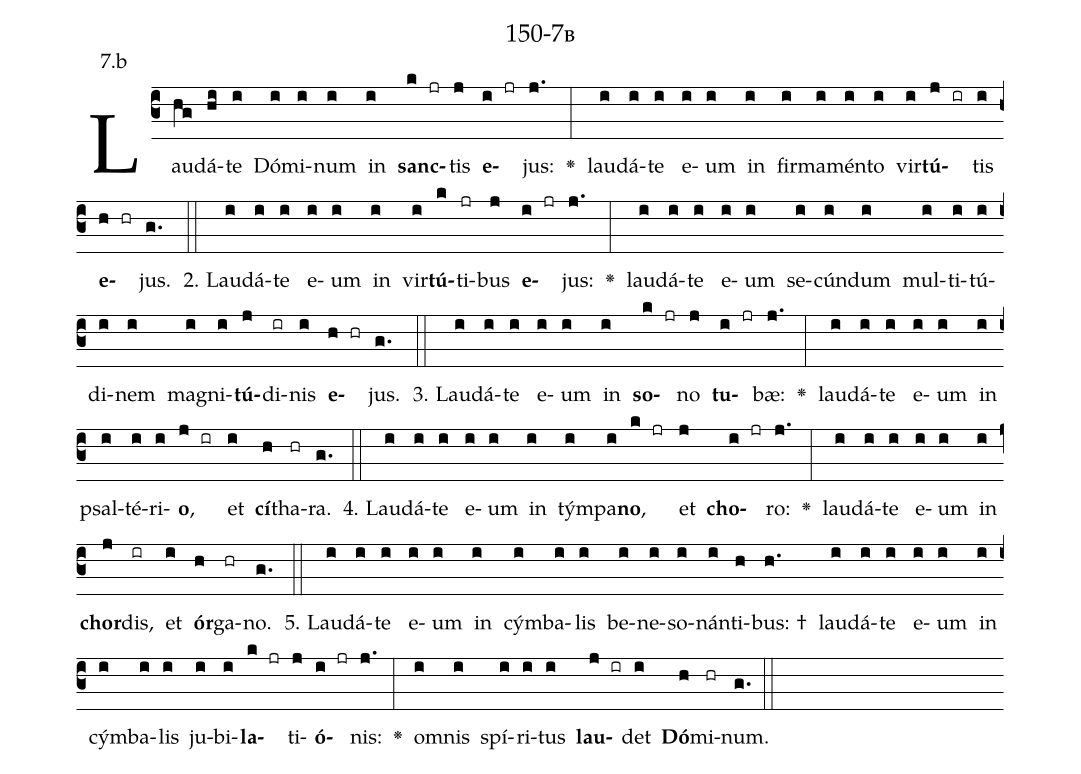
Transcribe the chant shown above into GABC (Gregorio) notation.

name: 150-7b;
annotation: 7.b;
%%
(c3)Lau(hg)dá(hi)te(i) Dó(i)mi(i)num(i) in(i) <b>sanc</b>(k jr)tis(j) <b>e</b>(i jr)jus:(j.) <v>\greheightstar</v>(:) lau(i)dá(i)te(i) e(i)um(i) in(i) fir(i)ma(i)mén(i)to(i) vir(i)<b>tú</b>(j ir)tis(i) <b>e</b>(h hr)jus.(g.) (::)
2. Lau(i)dá(i)te(i) e(i)um(i) in(i) vir(i)<b>tú</b>(k)ti(jr)bus(j) <b>e</b>(i jr)jus:(j.) <v>\greheightstar</v>(:) lau(i)dá(i)te(i) e(i)um(i) se(i)cún(i)dum(i) mul(i)ti(i)tú(i)di(i)nem(i) ma(i)gni(i)<b>tú</b>(j)di(ir)nis(i) <b>e</b>(h hr)jus.(g.) (::)
3. Lau(i)dá(i)te(i) e(i)um(i) in(i) <b>so</b>(k jr)no(j) <b>tu</b>(i jr)bæ:(j.) <v>\greheightstar</v>(:) lau(i)dá(i)te(i) e(i)um(i) in(i) psal(i)té(i)ri(i)<b>o</b>,(j ir) et(i) <b>cí</b>(h)tha(hr)ra.(g.) (::)
4. Lau(i)dá(i)te(i) e(i)um(i) in(i) tým(i)pa(i)<b>no</b>,(k jr) et(j) <b>cho</b>(i jr)ro:(j.) <v>\greheightstar</v>(:) lau(i)dá(i)te(i) e(i)um(i) in(i) <b>chor</b>(j)dis,(ir) et(i) <b>ór</b>(h)ga(hr)no.(g.) (::)
5. Lau(i)dá(i)te(i) e(i)um(i) in(i) cým(i)ba(i)lis(i) be(i)ne(i)so(i)nán(i)ti(h)bus: †(h.) lau(i)dá(i)te(i) e(i)um(i) in(i) cým(i)ba(i)lis(i) ju(i)bi(i)<b>la</b>(k jr)ti(j)<b>ó</b>(i jr)nis:(j.) <v>\greheightstar</v>(:) om(i)nis(i) spí(i)ri(i)tus(i) <b>lau</b>(j ir)det(i) <b>Dó</b>(h)mi(hr)num.(g.) (::)
